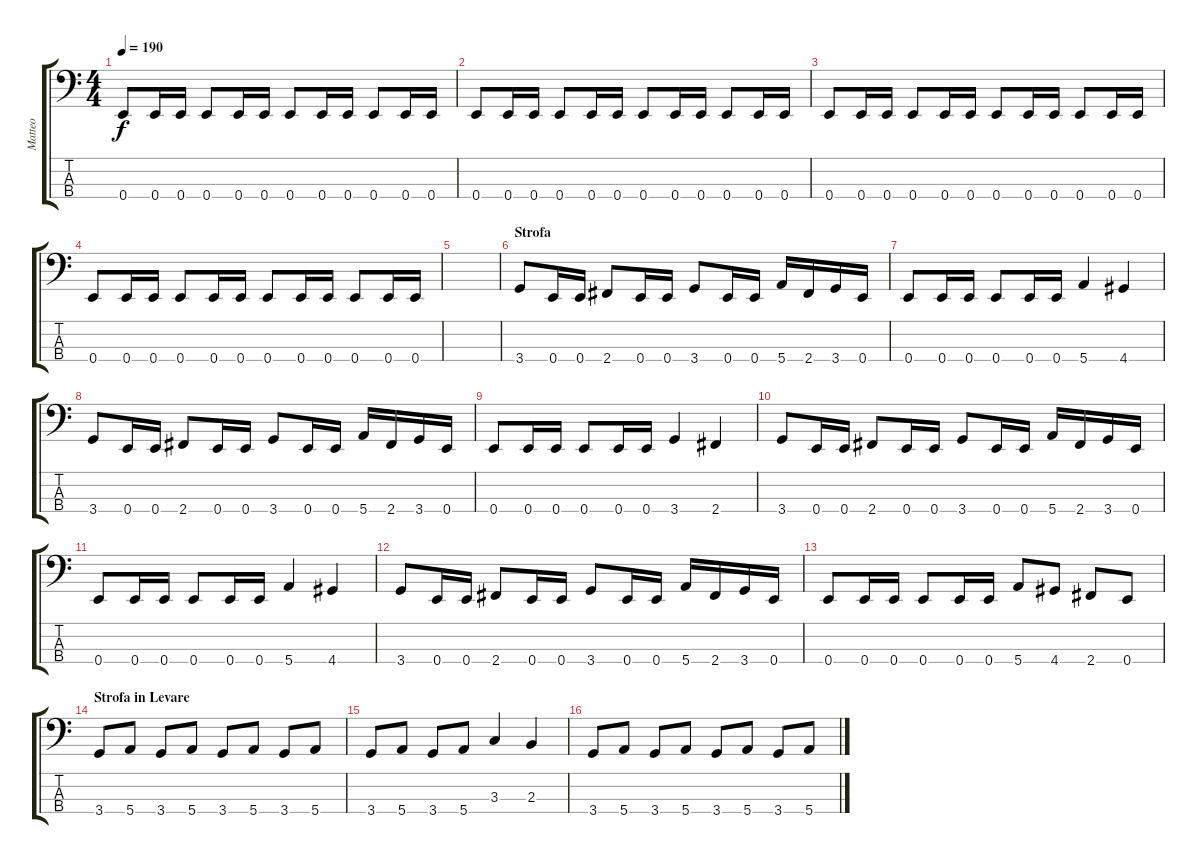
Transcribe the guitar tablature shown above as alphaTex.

\track ("Matteo" "Matteo") {instrument electricbassfinger}
\staff {score tabs}
\tuning (G2 D2 A1 E1) {hide}
\ts (4 4)
\tempo 190
\clef f4
\ks c
0.4.8{dy f} 0.4.16 0.4.16 0.4.8 0.4.16 0.4.16 0.4.8 0.4.16 0.4.16 0.4.8 0.4.16 0.4.16 |
0.4.8 0.4.16 0.4.16 0.4.8 0.4.16 0.4.16 0.4.8 0.4.16 0.4.16 0.4.8 0.4.16 0.4.16 |
0.4.8 0.4.16 0.4.16 0.4.8 0.4.16 0.4.16 0.4.8 0.4.16 0.4.16 0.4.8 0.4.16 0.4.16 |
0.4.8 0.4.16 0.4.16 0.4.8 0.4.16 0.4.16 0.4.8 0.4.16 0.4.16 0.4.8 0.4.16 0.4.16 |
|
\section ("" "Strofa")
3.4.8 0.4.16 0.4.16 2.4.8 0.4.16 0.4.16 3.4.8 0.4.16 0.4.16 5.4.16 2.4.16 3.4.16 0.4.16 |
0.4.8 0.4.16 0.4.16 0.4.8 0.4.16 0.4.16 5.4.4 4.4.4 |
3.4.8 0.4.16 0.4.16 2.4.8 0.4.16 0.4.16 3.4.8 0.4.16 0.4.16 5.4.16 2.4.16 3.4.16 0.4.16 |
0.4.8 0.4.16 0.4.16 0.4.8 0.4.16 0.4.16 3.4.4 2.4.4 |
3.4.8 0.4.16 0.4.16 2.4.8 0.4.16 0.4.16 3.4.8 0.4.16 0.4.16 5.4.16 2.4.16 3.4.16 0.4.16 |
0.4.8 0.4.16 0.4.16 0.4.8 0.4.16 0.4.16 5.4.4 4.4.4 |
3.4.8 0.4.16 0.4.16 2.4.8 0.4.16 0.4.16 3.4.8 0.4.16 0.4.16 5.4.16 2.4.16 3.4.16 0.4.16 |
0.4.8 0.4.16 0.4.16 0.4.8 0.4.16 0.4.16 5.4.8 4.4.8 2.4.8 0.4.8 |
\section ("" "Strofa in Levare")
3.4.8 5.4.8 3.4.8 5.4.8 3.4.8 5.4.8 3.4.8 5.4.8 |
3.4.8 5.4.8 3.4.8 5.4.8 3.3.4 2.3.4 |
3.4.8 5.4.8 3.4.8 5.4.8 3.4.8 5.4.8 3.4.8 5.4.8
